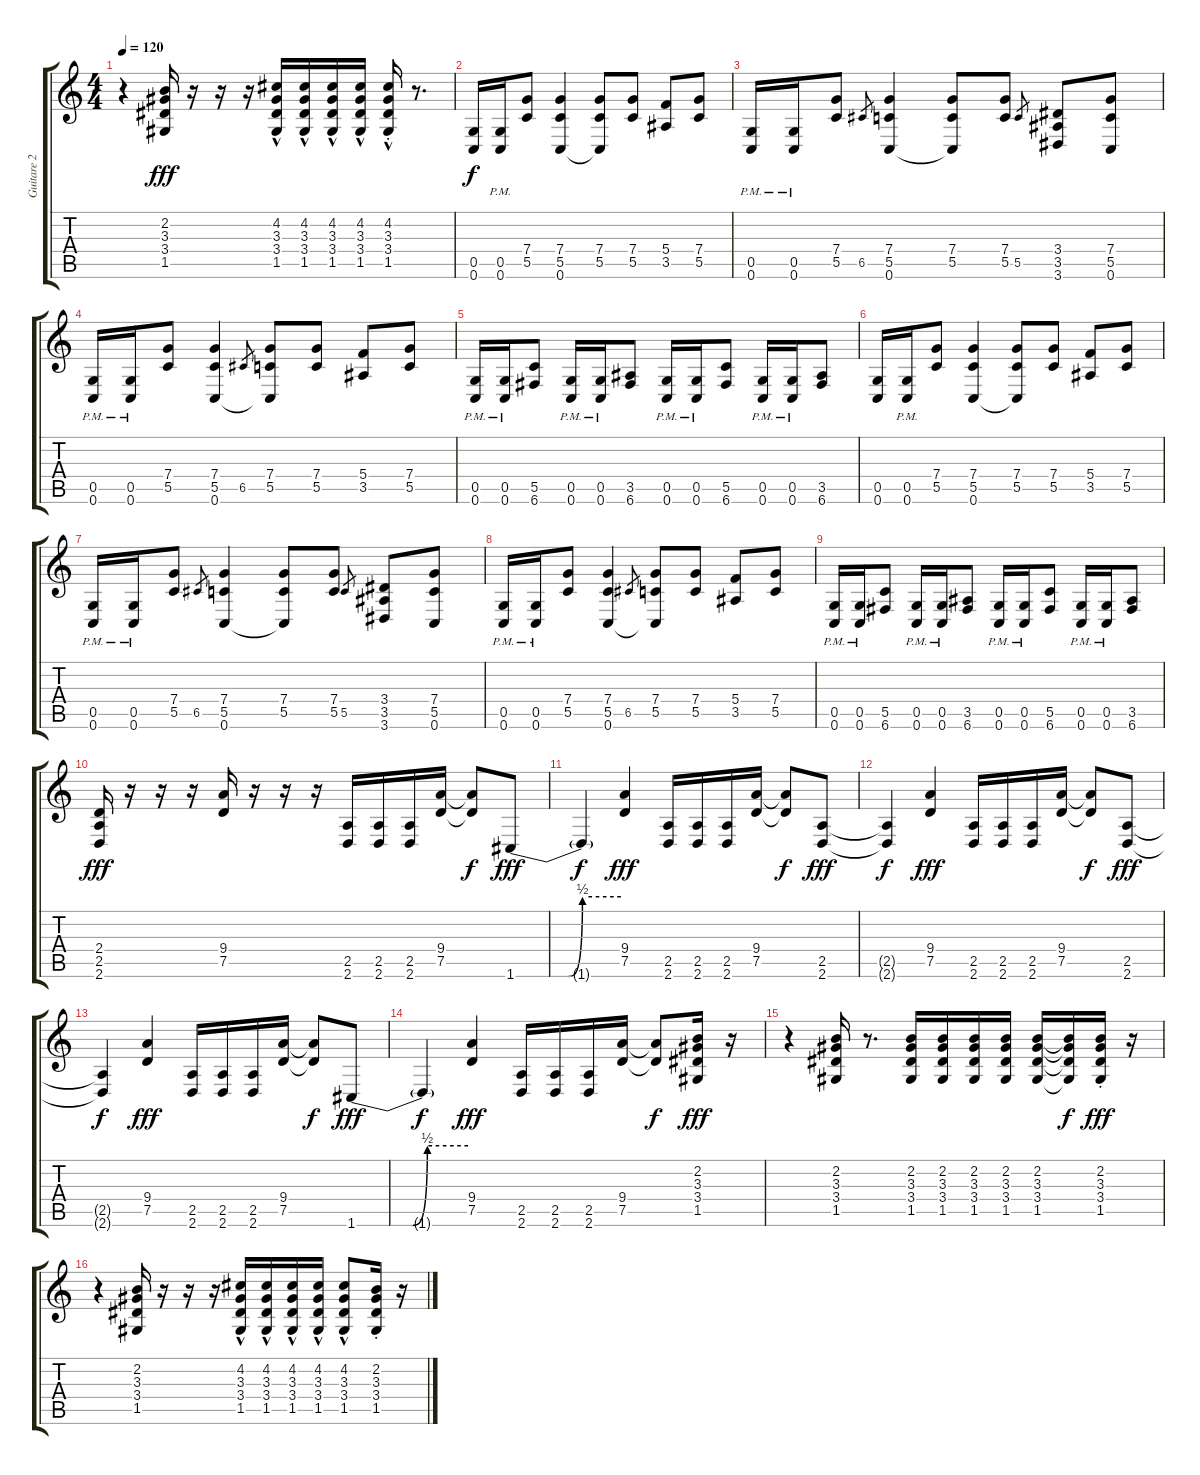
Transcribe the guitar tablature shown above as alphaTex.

\track ("Guitare 2" "Guitare 2") {instrument distortionguitar}
\staff {score tabs}
\tuning (D4 A3 F3 C3 G2 C2) {hide}
\ts (4 4)
\tempo 120
\clef g2
\ks c
r.4{dy fff} (2.2 3.3 3.4 1.5).16 r.16 r.16 r.16 (4.2{hac} 3.3 3.4 1.5).16 (4.2{hac} 3.3 3.4 1.5).16 (4.2{hac} 3.3 3.4 1.5).16 (4.2{hac} 3.3 3.4 1.5).16 (4.2{hac st} 3.3{st} 3.4{st} 1.5{st}).16 r.8{d} |
(0.5 0.6).16{dy f balance 5} (0.5{pm} 0.6{pm}).16 (7.4 5.5).8 (7.4 5.5 0.6).4 (7.4 5.5 0.6{t}).8 (7.4 5.5).8 (5.4 3.5).8 (7.4 5.5).8 |
(0.5{pm} 0.6{pm}).16 (0.5{pm} 0.6{pm}).16 (7.4 5.5).8 6.5.8{gr} (7.4 5.5 0.6).4 (7.4 5.5 0.6{t}).8 (7.4 5.5).8 5.5.8{gr} (3.4 3.5 3.6).8 (7.4 5.5 0.6).8 |
(0.5{pm} 0.6{pm}).16 (0.5{pm} 0.6{pm}).16 (7.4 5.5).8 (7.4 5.5 0.6).4 6.5.8{gr} (7.4 5.5 0.6{t}).8 (7.4 5.5).8 (5.4 3.5).8 (7.4 5.5).8 |
(0.5{pm} 0.6{pm}).16 (0.5{pm} 0.6{pm}).16 (5.5 6.6).8 (0.5{pm} 0.6{pm}).16 (0.5{pm} 0.6{pm}).16 (3.5 6.6).8 (0.5{pm} 0.6{pm}).16 (0.5{pm} 0.6{pm}).16 (5.5 6.6).8 (0.5{pm} 0.6{pm}).16 (0.5{pm} 0.6{pm}).16 (3.5 6.6).8 |
(0.5 0.6).16 (0.5{pm} 0.6{pm}).16 (7.4 5.5).8 (7.4 5.5 0.6).4 (7.4 5.5 0.6{t}).8 (7.4 5.5).8 (5.4 3.5).8 (7.4 5.5).8 |
(0.5{pm} 0.6{pm}).16 (0.5{pm} 0.6{pm}).16 (7.4 5.5).8 6.5.8{gr} (7.4 5.5 0.6).4 (7.4 5.5 0.6{t}).8 (7.4 5.5).8 5.5.8{gr} (3.4 3.5 3.6).8 (7.4 5.5 0.6).8 |
(0.5{pm} 0.6{pm}).16 (0.5{pm} 0.6{pm}).16 (7.4 5.5).8 (7.4 5.5 0.6).4 6.5.8{gr} (7.4 5.5 0.6{t}).8 (7.4 5.5).8 (5.4 3.5).8 (7.4 5.5).8 |
(0.5{pm} 0.6{pm}).16 (0.5{pm} 0.6{pm}).16 (5.5 6.6).8 (0.5{pm} 0.6{pm}).16 (0.5{pm} 0.6{pm}).16 (3.5 6.6).8 (0.5{pm} 0.6{pm}).16 (0.5{pm} 0.6{pm}).16 (5.5 6.6).8 (0.5{pm} 0.6{pm}).16 (0.5{pm} 0.6{pm}).16 (3.5 6.6).8 |
(2.4 2.5 2.6).16{dy fff} r.16 r.16 r.16 (9.4 7.5).16 r.16 r.16 r.16 (2.5 2.6).16 (2.5 2.6).16 (2.5 2.6).16 (9.4 7.5).16 (9.4{t} 7.5{t}).8{dy f} 1.6{be (custom 0 0 30 0 38 2 60 2)}.8{dy fff} |
1.6{t}.4{dy f} (9.4 7.5).4{dy fff} (2.5 2.6).16 (2.5 2.6).16 (2.5 2.6).16 (9.4 7.5).16 (9.4{t} 7.5{t}).8{dy f} (2.5 2.6).8{dy fff} |
(2.5{t} 2.6{t}).4{dy f} (9.4 7.5).4{dy fff} (2.5 2.6).16 (2.5 2.6).16 (2.5 2.6).16 (9.4 7.5).16 (9.4{t} 7.5{t}).8{dy f} (2.5 2.6).8{dy fff} |
(2.5{t} 2.6{t}).4{dy f} (9.4 7.5).4{dy fff} (2.5 2.6).16 (2.5 2.6).16 (2.5 2.6).16 (9.4 7.5).16 (9.4{t} 7.5{t}).8{dy f} 1.6{be (custom 0 0 30 0 38 2 60 2)}.8{dy fff} |
1.6{t}.4{dy f} (9.4 7.5).4{dy fff} (2.5 2.6).16 (2.5 2.6).16 (2.5 2.6).16 (9.4 7.5).16 (9.4{t} 7.5{t}).8{dy f} (2.2 3.3 3.4 1.5).16{dy fff} r.16 |
r.4 (2.2 3.3 3.4 1.5).16 r.8{d} (2.2 3.3 3.4 1.5).16 (2.2 3.3 3.4 1.5).16 (2.2 3.3 3.4 1.5).16 (2.2 3.3 3.4 1.5).16 (2.2 3.3 3.4 1.5).16 (2.2{t} 3.3{t} 3.4{t} 1.5{t}).16{dy f} (2.2{st} 3.3{st} 3.4{st} 1.5{st}).16{dy fff} r.16 |
r.4 (2.2 3.3 3.4 1.5).16 r.16 r.16 r.16 (4.2{hac} 3.3 3.4 1.5).16 (4.2{hac} 3.3 3.4 1.5).16 (4.2{hac} 3.3 3.4 1.5).16 (4.2{hac} 3.3 3.4 1.5).16 (4.2{hac} 3.3 3.4 1.5).8 (2.2{st} 3.3{st} 3.4{st} 1.5{st}).16 r.16
